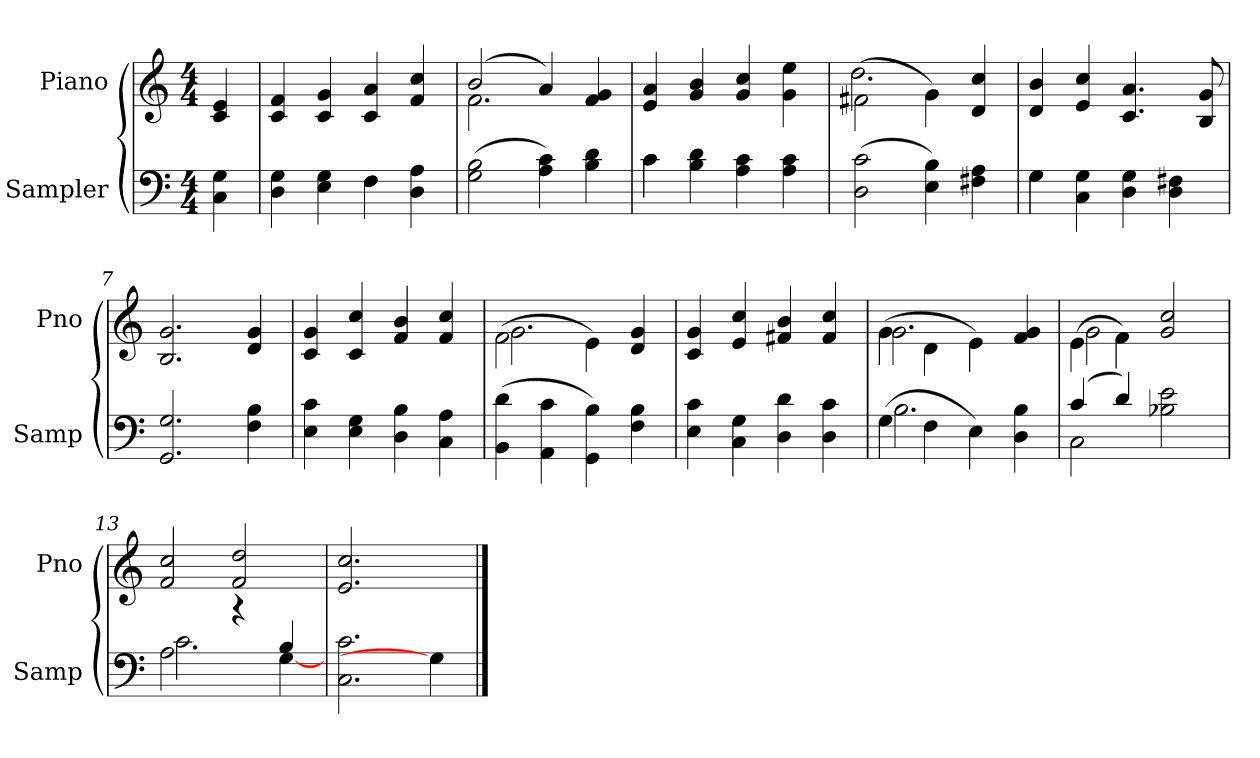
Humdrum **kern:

**kern	**kern
*part2	*part1
*staff2	*staff1
*I"Sampler	*I"Piano
*I'Samp	*I'Pno
*clefF4	*clefG2
*M4/4	*M4/4
=1	=1
4C\ 4G\	4c/ 4e/
=2	=2
*^	*
4D\ 4G\	2ryy	4c/ 4f/
4E\ 4G\	.	4c/ 4g/
4F\	4F	4c/ 4a/
4D\ 4A\	4ryy	4f/ 4cc/
*v	*v	*
=3	=3
*	*^
(2G\ 2B\	(2b/	2.f
4A\ 4c\)	4a/)	.
4B\ 4d\	4f/ 4g/	4ryy
*	*v	*v
=4	=4
*^	*
4c\	4c	4e/ 4a/
4B\ 4d\	2.ryy	4g/ 4b/
4A\ 4c\	.	4g/ 4cc/
4A\ 4c\	.	4g\ 4ee\
*v	*v	*
=5	=5
*	*^
(2D\ 2c\	(2f#X\	2.dd
4E\ 4B\)	4g\)	.
4F#X\ 4A\	4d/ 4cc/	4ryy
*	*v	*v
=6	=6
*^	*
4G\	4G	4d/ 4b/
4C\ 4G\	2.ryy	4e/ 4cc/
4D\ 4G\	.	4.c/ 4.a/
4D\ 4F#X\	.	.
.	.	8B/ 8g/
*v	*v	*
=7	=7
2.GG/ 2.G/	2.B/ 2.g/
4F\ 4B\	4d/ 4g/
=8	=8
4E\ 4c\	4c/ 4g/
4E\ 4G\	4c/ 4cc/
4D\ 4B\	4f/ 4b/
4C\ 4A\	4f/ 4cc/
=9	=9
*	*^
(4BB\ 4d\	(2f\	2.g
4AA\ 4c\	.	.
4GG\ 4B\)	4e\)	.
4F\ 4B\	4d/ 4g/	4ryy
*	*v	*v
=10	=10
4E\ 4c\	4c/ 4g/
4C\ 4G\	4e/ 4cc/
4D\ 4d\	4f#X/ 4b/
4D\ 4c\	4f#/ 4cc/
=11	=11
*^	*^
(4G\	2.B	(4g\	2.g
4F\	.	4d\	.
4E\)	.	4e\)	.
4D\ 4B\	4ryy	4f/ 4g/	4ryy
=12	=12	=12	=12
(4c/	2C	(4e\	2g
4d/)	.	4f\)	.
2B-X\ 2e\	2ryy	2g/ 2cc/	2ryy
*	*	*v	*v
=13	=13	=13
2A\	2.c	2f/ 2cc/
4r	.	2f/ 2dd/
4B/	[4G	.
*v	*v	*
=14	=14
2.C\ 2.c\	2.e/ 2.cc/
4G]	4ryy
==	==
*-	*-
